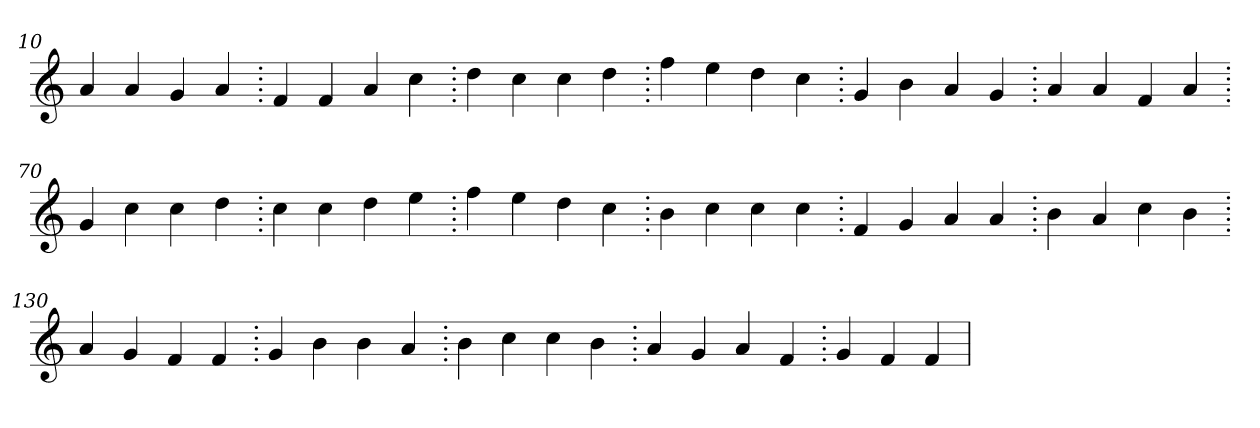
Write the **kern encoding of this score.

**kern
*part1
*staff1
*clefG2
=10.
4a
4a
4g
4a
=20.
4f
4f
4a
4cc
=30.
4dd
4cc
4cc
4dd
=40.
4ff
4ee
4dd
4cc
=50.
4g
4b
4a
4g
=60.
4a
4a
4f
4a
=70.
4g
4cc
4cc
4dd
=80.
4cc
4cc
4dd
4ee
=90.
4ff
4ee
4dd
4cc
=100.
4b
4cc
4cc
4cc
=110.
4f
4g
4a
4a
=120.
4b
4a
4cc
4b
=130.
4a
4g
4f
4f
=140.
4g
4b
4b
4a
=150.
4b
4cc
4cc
4b
=160.
4a
4g
4a
4f
=170.
4g
4f
4f
=
*-
